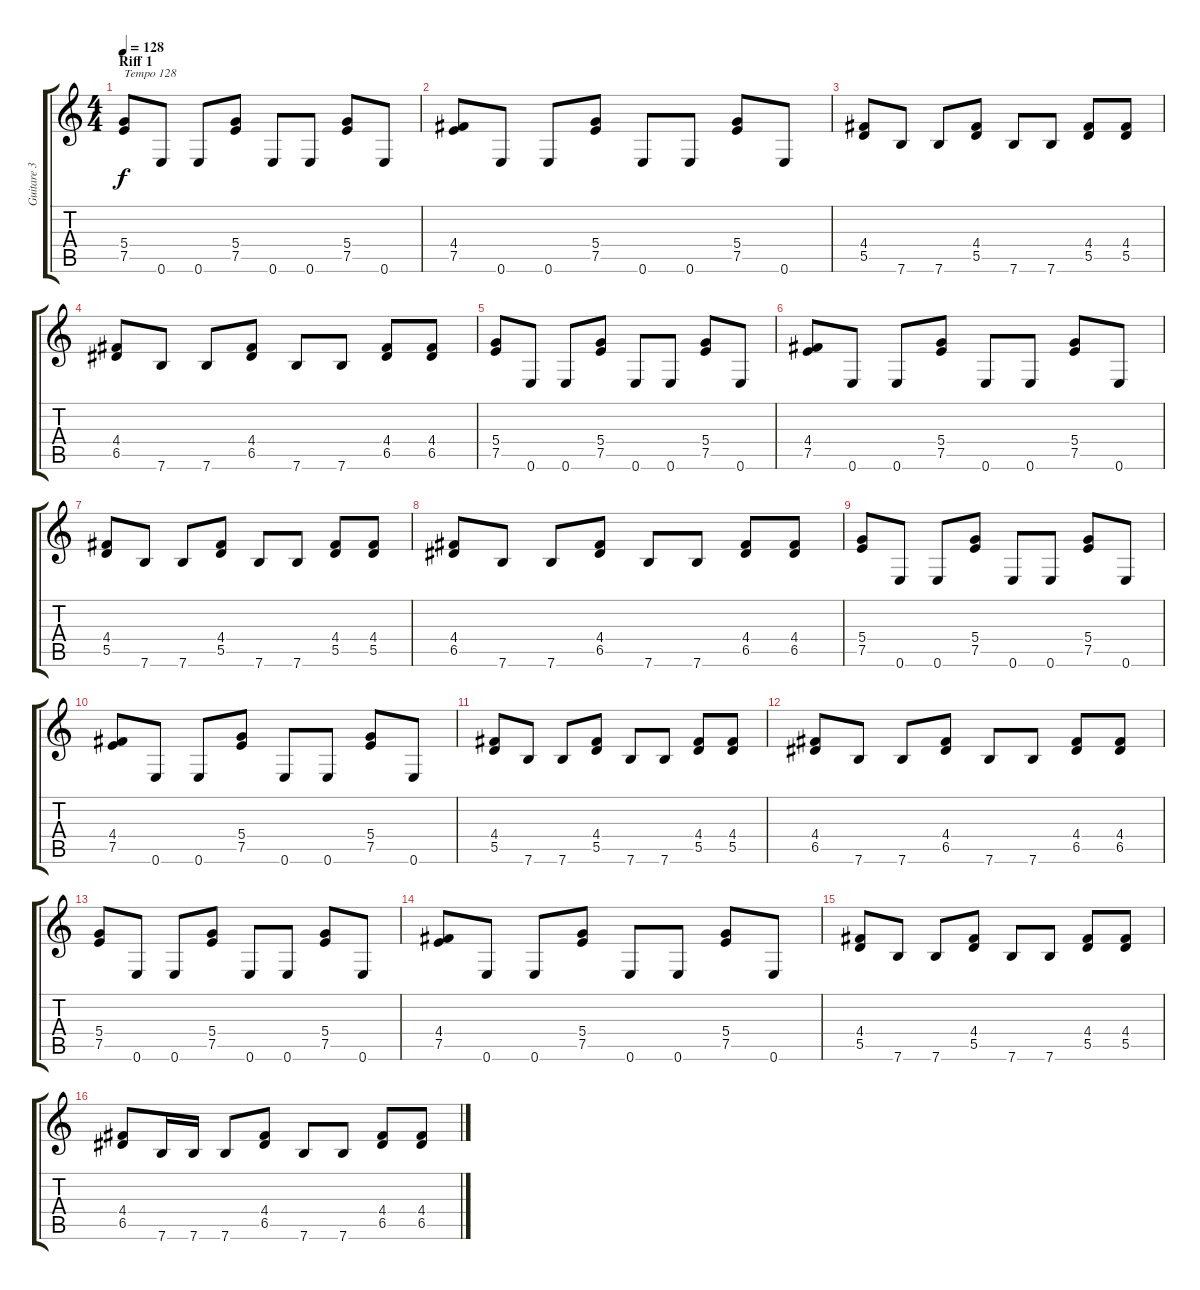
\track ("Guitare 3" "Guitare 3") {instrument distortionguitar}
\staff {score tabs}
\tuning (E4 B3 G3 D3 A2 E2) {hide}
\ts (4 4)
\section ("" "Riff 1")
\tempo 128
\clef g2
\ks c
(5.4 7.5).8{txt "Tempo 128" dy f} 0.6.8 0.6.8 (5.4 7.5).8 0.6.8 0.6.8 (5.4 7.5).8 0.6.8 |
(4.4 7.5).8 0.6.8 0.6.8 (5.4 7.5).8 0.6.8 0.6.8 (5.4 7.5).8 0.6.8 |
(4.4 5.5).8 7.6.8 7.6.8 (4.4 5.5).8 7.6.8 7.6.8 (4.4 5.5).8 (4.4 5.5).8 |
(4.4 6.5).8 7.6.8 7.6.8 (4.4 6.5).8 7.6.8 7.6.8 (4.4 6.5).8 (4.4 6.5).8 |
(5.4 7.5).8 0.6.8 0.6.8 (5.4 7.5).8 0.6.8 0.6.8 (5.4 7.5).8 0.6.8 |
(4.4 7.5).8 0.6.8 0.6.8 (5.4 7.5).8 0.6.8 0.6.8 (5.4 7.5).8 0.6.8 |
(4.4 5.5).8 7.6.8 7.6.8 (4.4 5.5).8 7.6.8 7.6.8 (4.4 5.5).8 (4.4 5.5).8 |
(4.4 6.5).8 7.6.8 7.6.8 (4.4 6.5).8 7.6.8 7.6.8 (4.4 6.5).8 (4.4 6.5).8 |
(5.4 7.5).8 0.6.8 0.6.8 (5.4 7.5).8 0.6.8 0.6.8 (5.4 7.5).8 0.6.8 |
(4.4 7.5).8 0.6.8 0.6.8 (5.4 7.5).8 0.6.8 0.6.8 (5.4 7.5).8 0.6.8 |
(4.4 5.5).8 7.6.8 7.6.8 (4.4 5.5).8 7.6.8 7.6.8 (4.4 5.5).8 (4.4 5.5).8 |
(4.4 6.5).8 7.6.8 7.6.8 (4.4 6.5).8 7.6.8 7.6.8 (4.4 6.5).8 (4.4 6.5).8 |
(5.4 7.5).8 0.6.8 0.6.8 (5.4 7.5).8 0.6.8 0.6.8 (5.4 7.5).8 0.6.8 |
(4.4 7.5).8 0.6.8 0.6.8 (5.4 7.5).8 0.6.8 0.6.8 (5.4 7.5).8 0.6.8 |
(4.4 5.5).8 7.6.8 7.6.8 (4.4 5.5).8 7.6.8 7.6.8 (4.4 5.5).8 (4.4 5.5).8 |
(4.4 6.5).8 7.6.16 7.6.16 7.6.8 (4.4 6.5).8 7.6.8 7.6.8 (4.4 6.5).8 (4.4 6.5).8
